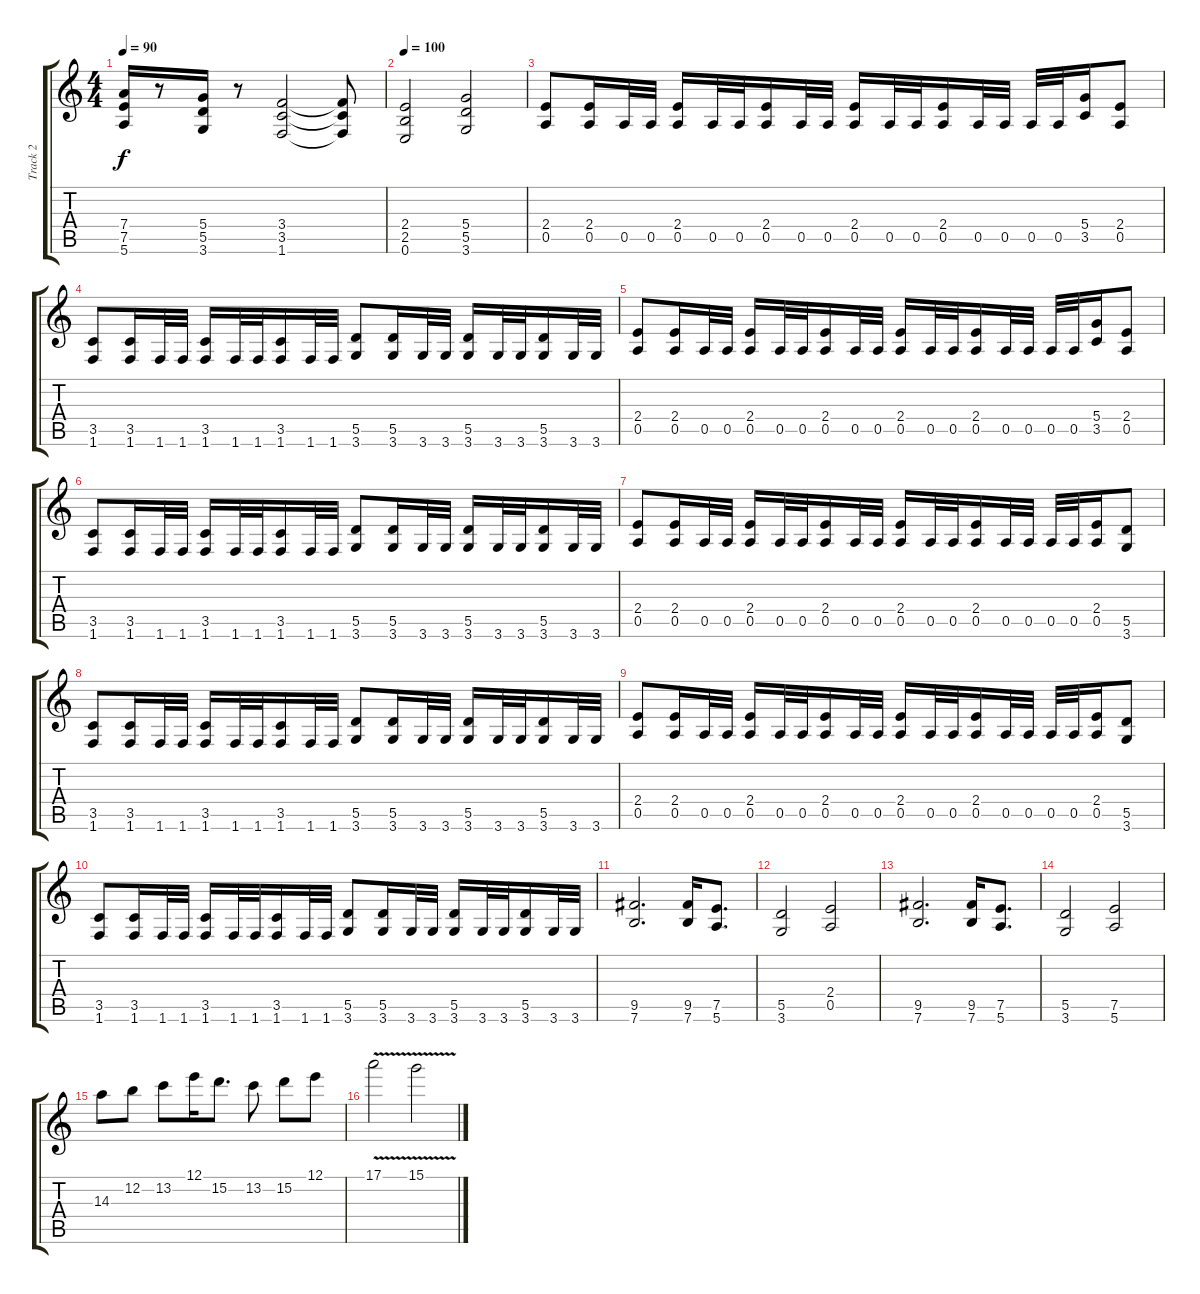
\track ("Track 2" "Track 2") {instrument distortionguitar}
\staff {score tabs}
\tuning (E4 B3 G3 D3 A2 E2) {hide}
\ts (4 4)
\tempo 90
\clef g2
\ks c
(7.4 7.5 5.6).16{dy f} r.8 (5.4 5.5 3.6).16 r.8 (3.4 3.5 1.6).2 (3.4{t} 3.5{t} 1.6{t}).8 |
\tempo 100
(2.4 2.5 0.6).2 (5.4 5.5 3.6).2 |
(2.4 0.5).8 (2.4 0.5).16 0.5.32 0.5.32 (2.4 0.5).16 0.5.32 0.5.32 (2.4 0.5).16 0.5.32 0.5.32 (2.4 0.5).16 0.5.32 0.5.32 (2.4 0.5).16 0.5.32 0.5.32 0.5.32 0.5.32 (5.4 3.5).16 (2.4 0.5).8 |
(3.5 1.6).8 (3.5 1.6).16 1.6.32 1.6.32 (3.5 1.6).16 1.6.32 1.6.32 (3.5 1.6).16 1.6.32 1.6.32 (5.5 3.6).8 (5.5 3.6).16 3.6.32 3.6.32 (5.5 3.6).16 3.6.32 3.6.32 (5.5 3.6).16 3.6.32 3.6.32 |
(2.4 0.5).8 (2.4 0.5).16 0.5.32 0.5.32 (2.4 0.5).16 0.5.32 0.5.32 (2.4 0.5).16 0.5.32 0.5.32 (2.4 0.5).16 0.5.32 0.5.32 (2.4 0.5).16 0.5.32 0.5.32 0.5.32 0.5.32 (5.4 3.5).16 (2.4 0.5).8 |
(3.5 1.6).8 (3.5 1.6).16 1.6.32 1.6.32 (3.5 1.6).16 1.6.32 1.6.32 (3.5 1.6).16 1.6.32 1.6.32 (5.5 3.6).8 (5.5 3.6).16 3.6.32 3.6.32 (5.5 3.6).16 3.6.32 3.6.32 (5.5 3.6).16 3.6.32 3.6.32 |
(2.4 0.5).8 (2.4 0.5).16 0.5.32 0.5.32 (2.4 0.5).16 0.5.32 0.5.32 (2.4 0.5).16 0.5.32 0.5.32 (2.4 0.5).16 0.5.32 0.5.32 (2.4 0.5).16 0.5.32 0.5.32 0.5.32 0.5.32 (2.4 0.5).16 (5.5 3.6).8 |
(3.5 1.6).8 (3.5 1.6).16 1.6.32 1.6.32 (3.5 1.6).16 1.6.32 1.6.32 (3.5 1.6).16 1.6.32 1.6.32 (5.5 3.6).8 (5.5 3.6).16 3.6.32 3.6.32 (5.5 3.6).16 3.6.32 3.6.32 (5.5 3.6).16 3.6.32 3.6.32 |
(2.4 0.5).8 (2.4 0.5).16 0.5.32 0.5.32 (2.4 0.5).16 0.5.32 0.5.32 (2.4 0.5).16 0.5.32 0.5.32 (2.4 0.5).16 0.5.32 0.5.32 (2.4 0.5).16 0.5.32 0.5.32 0.5.32 0.5.32 (2.4 0.5).16 (5.5 3.6).8 |
(3.5 1.6).8 (3.5 1.6).16 1.6.32 1.6.32 (3.5 1.6).16 1.6.32 1.6.32 (3.5 1.6).16 1.6.32 1.6.32 (5.5 3.6).8 (5.5 3.6).16 3.6.32 3.6.32 (5.5 3.6).16 3.6.32 3.6.32 (5.5 3.6).16 3.6.32 3.6.32 |
(9.5 7.6).2{d} (9.5 7.6).16 (7.5 5.6).8{d} |
(5.5 3.6).2 (2.4 0.5).2 |
(9.5 7.6).2{d} (9.5 7.6).16 (7.5 5.6).8{d} |
(5.5 3.6).2 (7.5 5.6).2 |
14.3.8 12.2.8 13.2.8 12.1.16 15.2.8{d} 13.2.8 15.2.8 12.1.8 |
17.1{v}.2 15.1{v}.2
